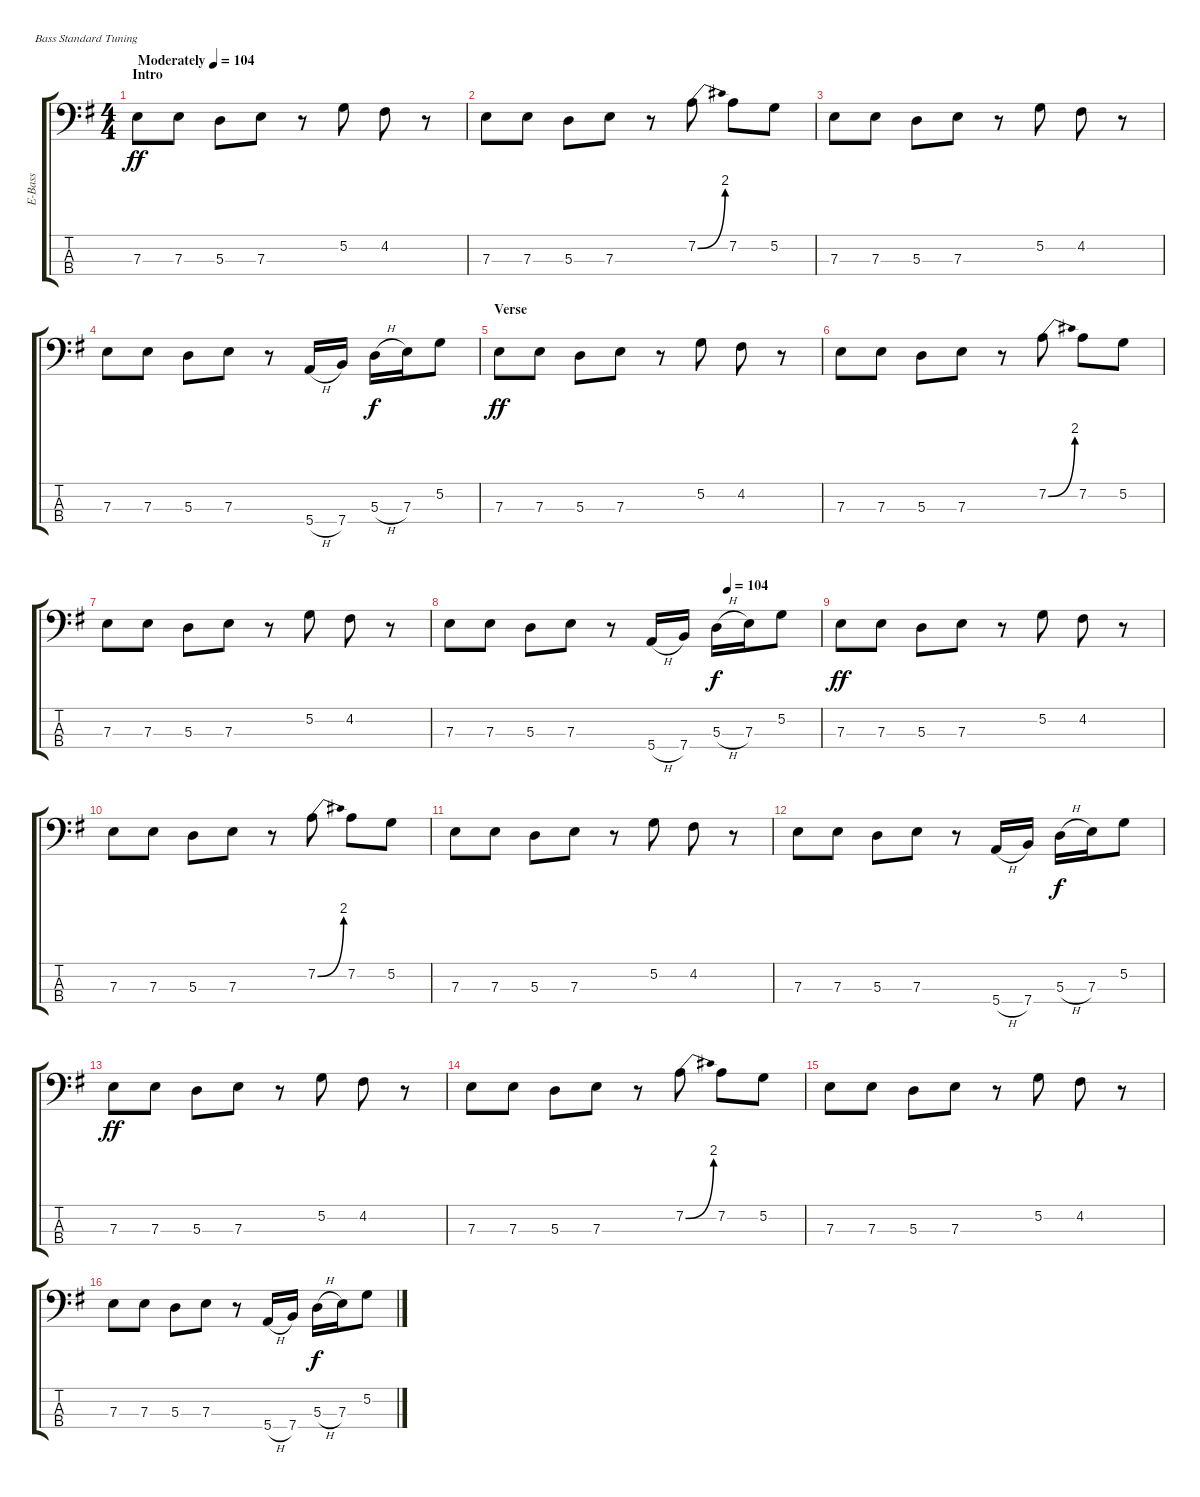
\defaultSystemsLayout 4
\track ("Geezer Butler" "E-Bass") {instrument electricbassfinger}
\staff {score tabs}
\tuning (G2 D2 A1 E1)
\ts (4 4)
\section ("" "Intro")
\tempo (104 "Moderately")
\clef f4
\scale
0.511811
\ks g
7.3.8{dy ff instrument electricbassfinger} 7.3.8 5.3.8 7.3.8 r.8 5.2.8 4.2.8 r.8 |
\scale
0.244094 7.3.8 7.3.8 5.3.8 7.3.8 r.8 7.2{be (bend 0 0 60 8)}.8 7.2.8 5.2.8 |
\scale
0.244094 7.3.8 7.3.8 5.3.8 7.3.8 r.8 5.2.8 4.2.8 r.8 |
\scale
0.333333 7.3.8 7.3.8 5.3.8 7.3.8 r.8 5.4{h}.16 7.4.16 5.3{h}.16{dy f} 7.3.16 5.2.8 |
\section ("" "Verse")
\scale
0.333333 7.3.8{dy ff} 7.3.8 5.3.8 7.3.8 r.8 5.2.8 4.2.8 r.8 |
\scale
0.333333 7.3.8 7.3.8 5.3.8 7.3.8 r.8 7.2{be (bend 0 0 60 8)}.8 7.2.8 5.2.8 |
\scale
0.333333 7.3.8 7.3.8 5.3.8 7.3.8 r.8 5.2.8 4.2.8 r.8 |
\tempo (104 0.75)
\scale
0.333333 7.3.8 7.3.8 5.3.8 7.3.8 r.8 5.4{h}.16 7.4.16 5.3{h}.16{dy f} 7.3.16 5.2.8 |
\scale
0.333333 7.3.8{dy ff} 7.3.8 5.3.8 7.3.8 r.8 5.2.8 4.2.8 r.8 |
\scale
0.333333 7.3.8 7.3.8 5.3.8 7.3.8 r.8 7.2{be (bend 0 0 60 8)}.8 7.2.8 5.2.8 |
\scale
0.333333 7.3.8 7.3.8 5.3.8 7.3.8 r.8 5.2.8 4.2.8 r.8 |
\scale
0.333333 7.3.8 7.3.8 5.3.8 7.3.8 r.8 5.4{h}.16 7.4.16 5.3{h}.16{dy f} 7.3.16 5.2.8 |
\scale
0.333333 7.3.8{dy ff} 7.3.8 5.3.8 7.3.8 r.8 5.2.8 4.2.8 r.8 |
\scale
0.333333 7.3.8 7.3.8 5.3.8 7.3.8 r.8 7.2{be (bend 0 0 60 8)}.8 7.2.8 5.2.8 |
\scale
0.333333 7.3.8 7.3.8 5.3.8 7.3.8 r.8 5.2.8 4.2.8 r.8 |
\scale
0.333333 7.3.8 7.3.8 5.3.8 7.3.8 r.8 5.4{h}.16 7.4.16 5.3{h}.16{dy f} 7.3.16 5.2.8
